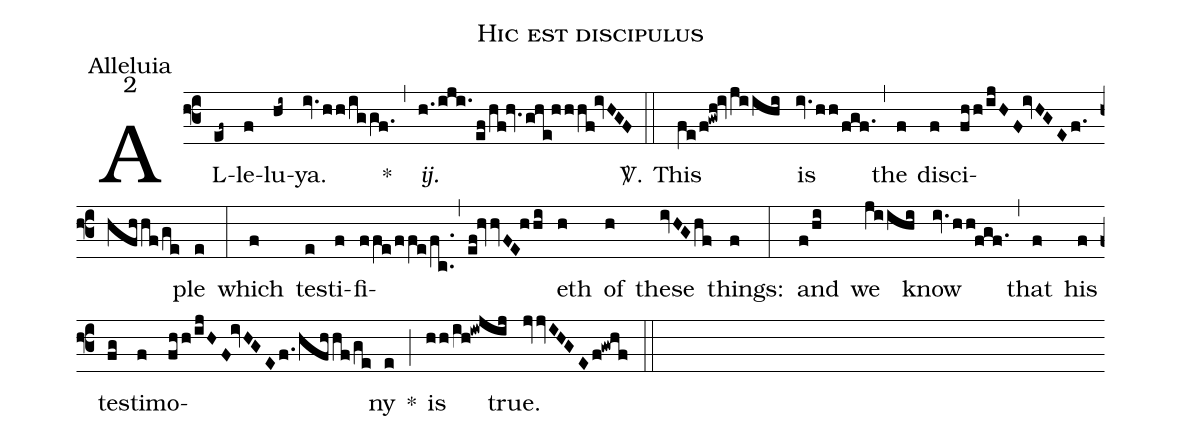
name:Hic est discipulus;
office-part:Alleluia;
mode:2;
%%
(f3) AL(ef~)le(f)lu(hi~)ya.(iv.hh/iggf.) *(,) <i>ij.</i>(h.1/iji./ef/hf!hv.0/ghe!hhhf!ivHGF) <sp>V/</sp>.(::) This(fe/f!gwh!iv/jiihi) is(iv./hh/fgf.1) (,) the(f) dis(f)ci(fhh/ijHF!ivHGE/f./hfhhf/ge)ple(e) (:) which(f) tes(e)ti(f)fi(ffe/ffe/fc..,ef!hvvFE!hhi)eth(h) of(h) these(ivHGhf) things:(f) (:) and(f/hi) we(jiihi) know(iv.hh!fgf.1) (,) that(f) his(f) tes(fg)ti(f)mo(fhh/ijHF!ivHGE/f./hfhhf/ge)ny(e) *(;) is(hh/ih!iwjij) true.(jvvIHGE/f!gwhf) (::)
